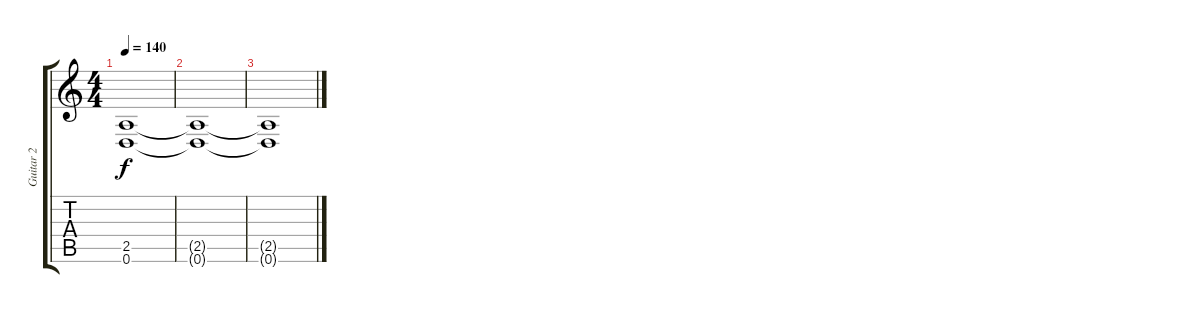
\track ("Guitar 2" "Guitar 2") {instrument distortionguitar}
\staff {score tabs}
\tuning (D4 A3 F3 C3 G2 D2) {hide}
\ts (4 4)
\tempo 140
\clef g2
\ks c
(2.5{t} 0.6{t}).1{dy f} |
(2.5{t} 0.6{t}).1 |
(2.5{t} 0.6{t}).1
